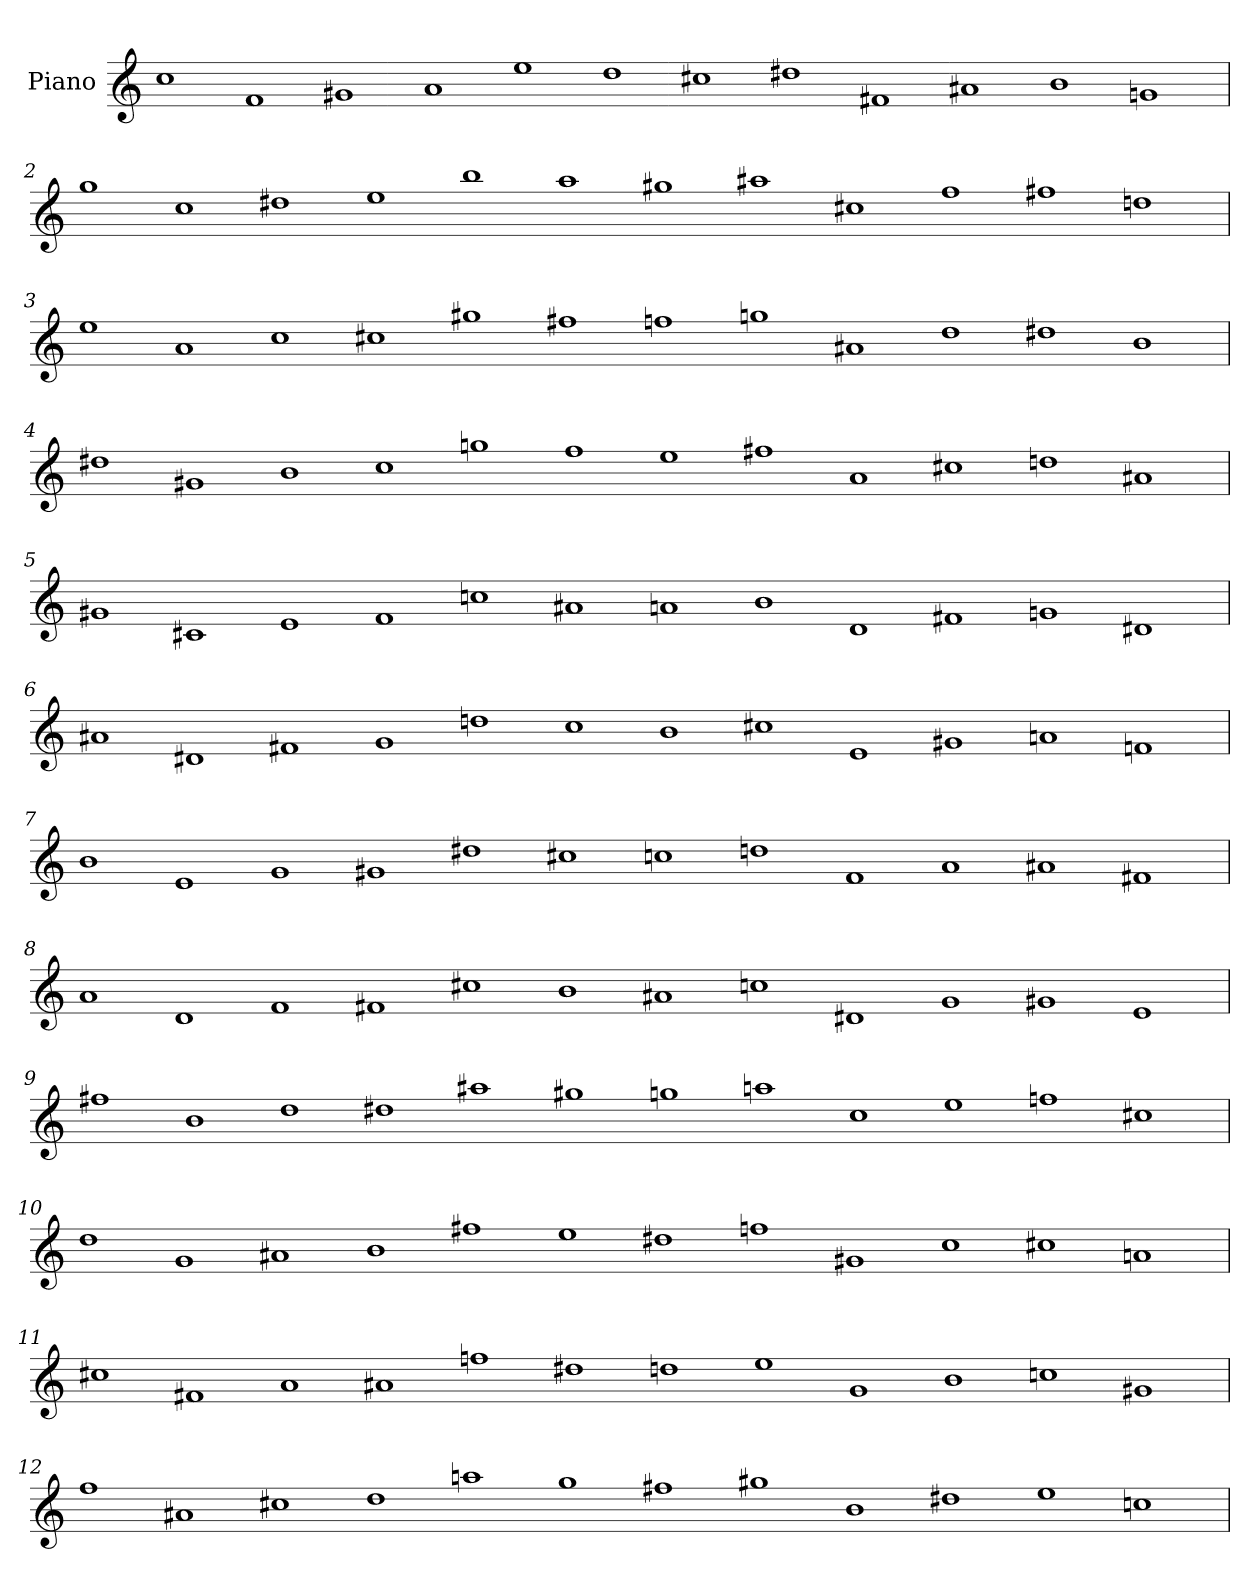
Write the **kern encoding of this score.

**kern
*part1
*staff1
*I"Piano
*clefG2
*k[]
=1
1cc
1f
1g#X
1a
1ee
1dd
1cc#X
1dd#X
1f#X
1a#X
1b
1gn
=2
1gg
1cc
1dd#X
1ee
1bb
1aa
1gg#X
1aa#X
1cc#X
1ff
1ff#X
1ddn
=3
1ee
1a
1cc
1cc#X
1gg#X
1ff#X
1ffn
1ggn
1a#X
1dd
1dd#X
1b
=4
1dd#X
1g#X
1b
1cc
1ggn
1ff
1ee
1ff#X
1a
1cc#X
1ddn
1a#X
=5
1g#X
1c#X
1e
1f
1ccn
1a#X
1an
1b
1d
1f#X
1gn
1d#X
=6
1a#X
1d#X
1f#X
1g
1ddn
1cc
1b
1cc#X
1e
1g#X
1an
1fn
=7
1b
1e
1g
1g#X
1dd#X
1cc#X
1ccn
1ddn
1f
1a
1a#X
1f#X
=8
1a
1d
1f
1f#X
1cc#X
1b
1a#X
1ccn
1d#X
1g
1g#X
1e
=9
1ff#X
1b
1dd
1dd#X
1aa#X
1gg#X
1ggn
1aan
1cc
1ee
1ffn
1cc#X
=10
1dd
1g
1a#X
1b
1ff#X
1ee
1dd#X
1ffn
1g#X
1cc
1cc#X
1an
=11
1cc#X
1f#X
1a
1a#X
1ffn
1dd#X
1ddn
1ee
1g
1b
1ccn
1g#X
=12
1ff
1a#X
1cc#X
1dd
1aan
1gg
1ff#X
1gg#X
1b
1dd#X
1ee
1ccn
=
*-
